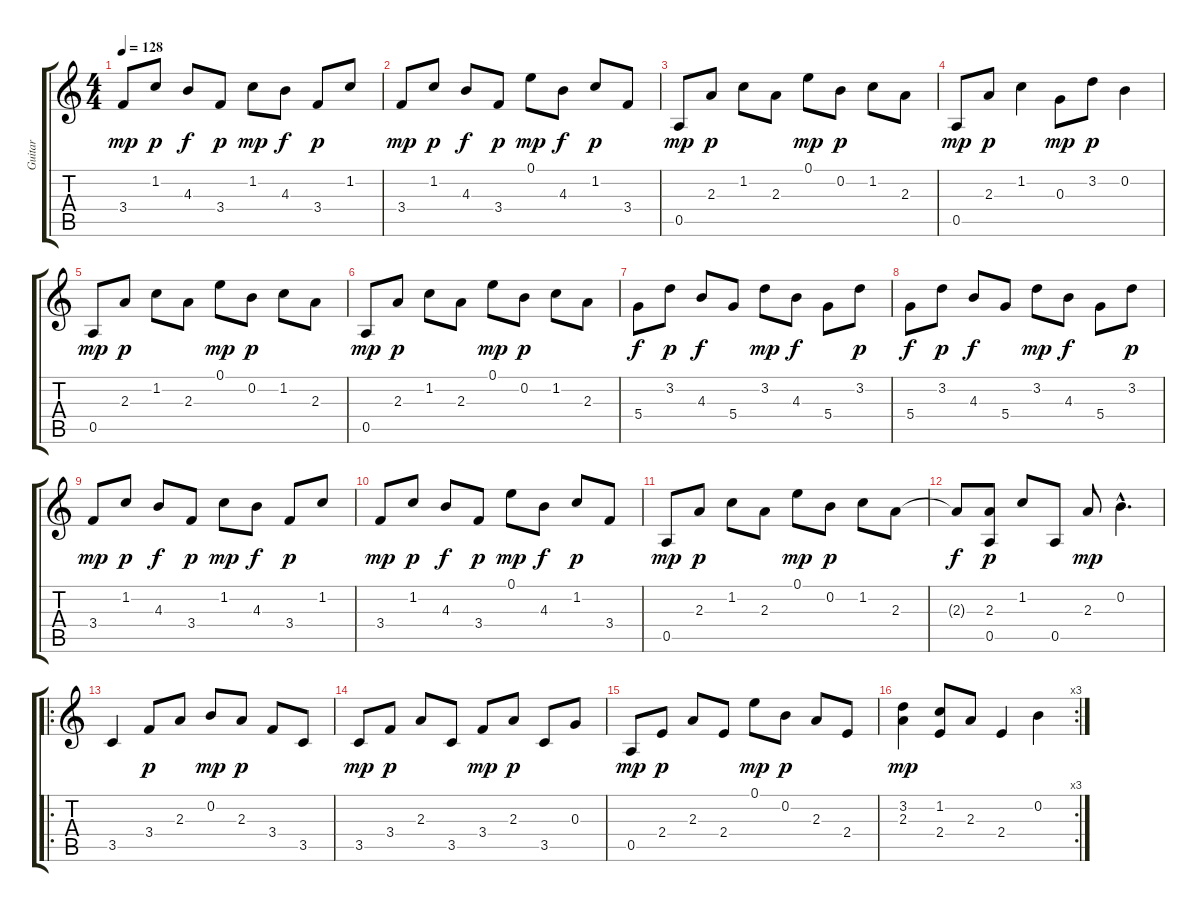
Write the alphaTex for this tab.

\track ("Guitar" "Guitar") {instrument acousticguitarnylon}
\staff {score tabs}
\tuning (E4 B3 G3 D3 A2 E2) {hide}
\ts (4 4)
\tempo 128
\clef g2
\ks c
3.4.8{dy mp} 1.2.8{dy p} 4.3.8{dy f} 3.4.8{dy p} 1.2.8{dy mp} 4.3.8{dy f} 3.4.8{dy p} 1.2.8 |
3.4.8{dy mp} 1.2.8{dy p} 4.3.8{dy f} 3.4.8{dy p} 0.1.8{dy mp} 4.3.8{dy f} 1.2.8{dy p} 3.4.8 |
0.5.8{dy mp} 2.3.8{dy p} 1.2.8 2.3.8 0.1.8{dy mp} 0.2.8{dy p} 1.2.8 2.3.8 |
0.5.8{dy mp} 2.3.8{dy p} 1.2.4 0.3.8{dy mp} 3.2.8{dy p} 0.2.4 |
0.5.8{dy mp} 2.3.8{dy p} 1.2.8 2.3.8 0.1.8{dy mp} 0.2.8{dy p} 1.2.8 2.3.8 |
0.5.8{dy mp} 2.3.8{dy p} 1.2.8 2.3.8 0.1.8{dy mp} 0.2.8{dy p} 1.2.8 2.3.8 |
5.4.8{dy f} 3.2.8{dy p} 4.3.8{dy f} 5.4.8 3.2.8{dy mp} 4.3.8{dy f} 5.4.8 3.2.8{dy p} |
5.4.8{dy f} 3.2.8{dy p} 4.3.8{dy f} 5.4.8 3.2.8{dy mp} 4.3.8{dy f} 5.4.8 3.2.8{dy p} |
3.4.8{dy mp} 1.2.8{dy p} 4.3.8{dy f} 3.4.8{dy p} 1.2.8{dy mp} 4.3.8{dy f} 3.4.8{dy p} 1.2.8 |
3.4.8{dy mp} 1.2.8{dy p} 4.3.8{dy f} 3.4.8{dy p} 0.1.8{dy mp} 4.3.8{dy f} 1.2.8{dy p} 3.4.8 |
0.5.8{dy mp} 2.3.8{dy p} 1.2.8 2.3.8 0.1.8{dy mp} 0.2.8{dy p} 1.2.8 2.3.8 |
2.3{t}.8{dy f} (2.3 0.5).8{dy p} 1.2.8 0.5.8 2.3.8{dy mp} 0.2{hac}.4{d} |
\ro
3.5.4 3.4.8{dy p} 2.3.8 0.2.8{dy mp} 2.3.8{dy p} 3.4.8 3.5.8 |
3.5.8{dy mp} 3.4.8{dy p} 2.3.8 3.5.8 3.4.8{dy mp} 2.3.8{dy p} 3.5.8 0.3.8 |
0.5.8{dy mp} 2.4.8{dy p} 2.3.8 2.4.8 0.1.8{dy mp} 0.2.8{dy p} 2.3.8 2.4.8 |
\rc 3
(3.2 2.3).4{dy mp} (1.2 2.4).8 2.3.8 2.4.4 0.2.4
